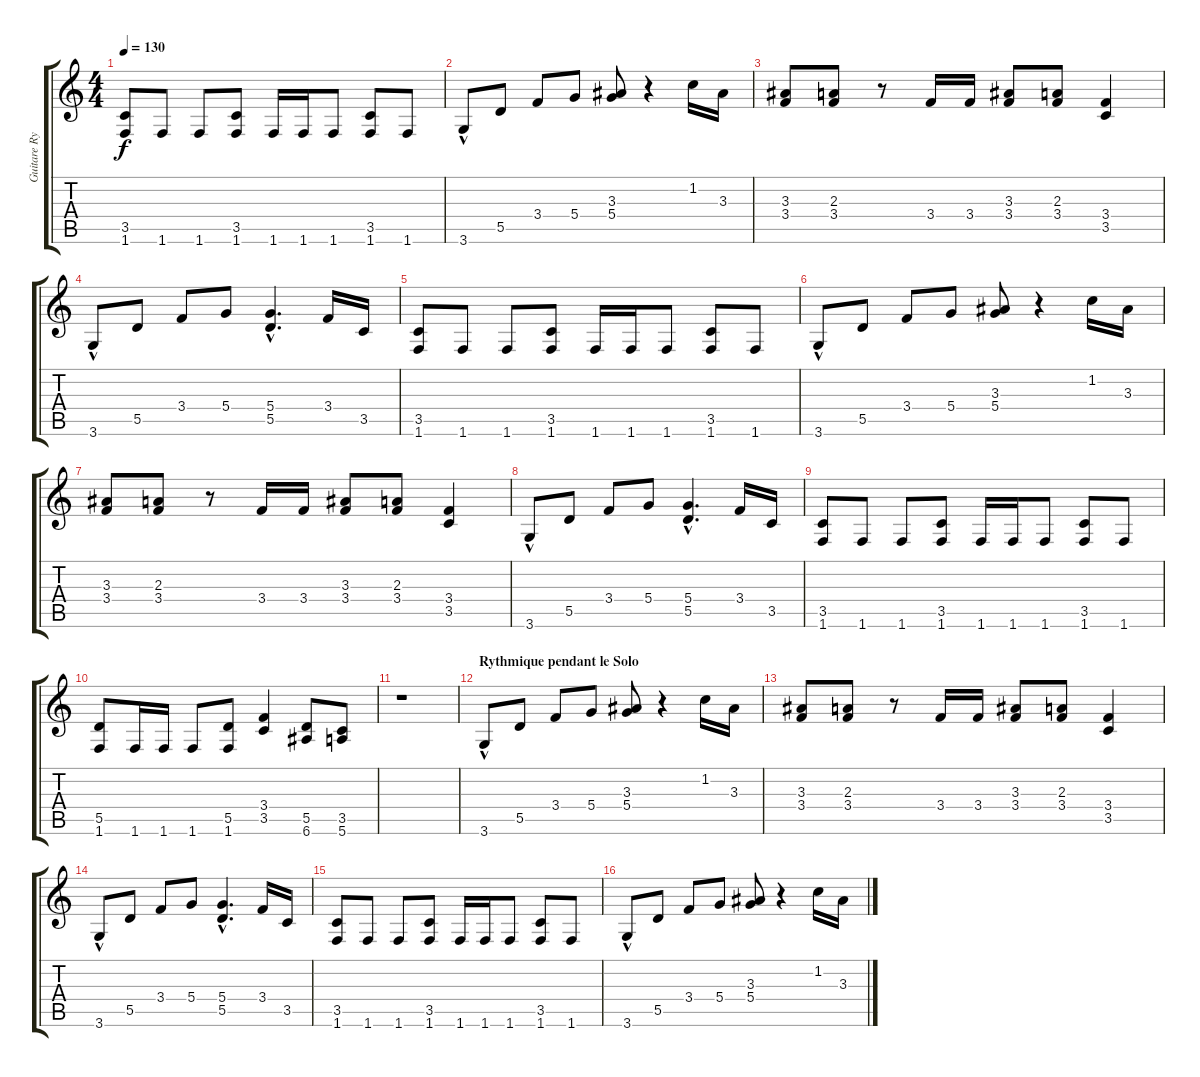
\track ("Guitare Rythmique de Hell's On The Speed" "Guitare Ry") {instrument overdrivenguitar}
\staff {score tabs}
\tuning (E4 B3 G3 D3 A2 E2) {hide}
\ts (4 4)
\tempo 130
\clef g2
\ks c
(3.5 1.6).8{dy f} 1.6.8 1.6.8 (3.5 1.6).8 1.6.16 1.6.16 1.6.8 (3.5 1.6).8 1.6.8 |
3.6{hac}.8 5.5.8 3.4.8 5.4.8 (3.3 5.4).8 r.4 1.2.16 3.3.16 |
(3.3 3.4).8 (2.3 3.4).8 r.8 3.4.16 3.4.16 (3.3 3.4).8 (2.3 3.4).8 (3.4 3.5).4 |
3.6{hac}.8 5.5.8 3.4.8 5.4.8 (5.4{hac} 5.5{hac}).4{d} 3.4.16 3.5.16 |
(3.5 1.6).8 1.6.8 1.6.8 (3.5 1.6).8 1.6.16 1.6.16 1.6.8 (3.5 1.6).8 1.6.8 |
3.6{hac}.8 5.5.8 3.4.8 5.4.8 (3.3 5.4).8 r.4 1.2.16 3.3.16 |
(3.3 3.4).8 (2.3 3.4).8 r.8 3.4.16 3.4.16 (3.3 3.4).8 (2.3 3.4).8 (3.4 3.5).4 |
3.6{hac}.8 5.5.8 3.4.8 5.4.8 (5.4{hac} 5.5{hac}).4{d} 3.4.16 3.5.16 |
(3.5 1.6).8 1.6.8 1.6.8 (3.5 1.6).8 1.6.16 1.6.16 1.6.8 (3.5 1.6).8 1.6.8 |
(5.5 1.6).8 1.6.16 1.6.16 1.6.8 (5.5 1.6).8 (3.4 3.5).4 (5.5 6.6).8 (3.5 5.6).8 |
r.1 |
\section ("" "Rythmique pendant le Solo")
3.6{hac}.8 5.5.8 3.4.8 5.4.8 (3.3 5.4).8 r.4 1.2.16 3.3.16 |
(3.3 3.4).8 (2.3 3.4).8 r.8 3.4.16 3.4.16 (3.3 3.4).8 (2.3 3.4).8 (3.4 3.5).4 |
3.6{hac}.8 5.5.8 3.4.8 5.4.8 (5.4{hac} 5.5{hac}).4{d} 3.4.16 3.5.16 |
(3.5 1.6).8 1.6.8 1.6.8 (3.5 1.6).8 1.6.16 1.6.16 1.6.8 (3.5 1.6).8 1.6.8 |
3.6{hac}.8 5.5.8 3.4.8 5.4.8 (3.3 5.4).8 r.4 1.2.16 3.3.16
